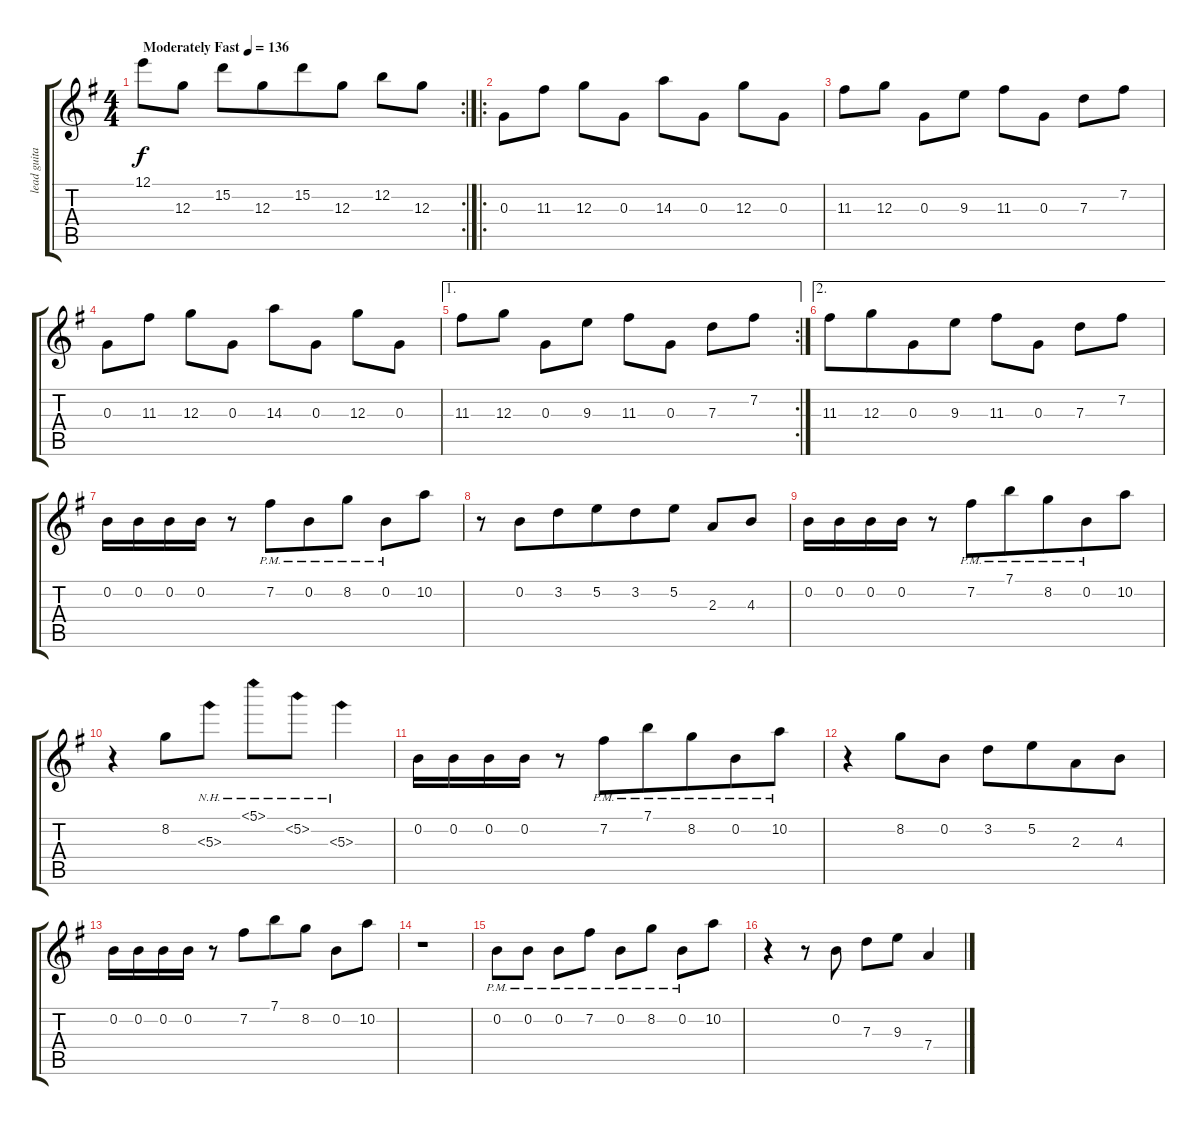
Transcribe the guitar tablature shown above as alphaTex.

\track ("lead guitar" "lead guita") {instrument overdrivenguitar}
\staff {score tabs}
\tuning (E4 B3 G3 D3 A2 E2) {hide}
\rc 2
\ts (4 4)
\tempo (136 "Moderately Fast")
\clef g2
\ks g
12.1.8{dy f instrument overdrivenguitar} 12.3.8 15.2.8 12.3.8{beam merge} 15.2.8 12.3.8 12.2.8 12.3.8 |
\ro
0.3.8{beam merge} 11.3.8 12.3.8 0.3.8 14.3.8 0.3.8 12.3.8 0.3.8 |
11.3.8 12.3.8 0.3.8 9.3.8 11.3.8 0.3.8 7.3.8{beam merge} 7.2.8 |
0.3.8{beam merge} 11.3.8 12.3.8 0.3.8 14.3.8 0.3.8 12.3.8 0.3.8 |
\ae 1
\rc 2
11.3.8 12.3.8 0.3.8 9.3.8 11.3.8 0.3.8 7.3.8{beam merge} 7.2.8 |
\ae 2
11.3.8 12.3.8{beam merge} 0.3.8 9.3.8 11.3.8{beam merge} 0.3.8 7.3.8 7.2.8 |
0.2.16 0.2.16 0.2.16 0.2.16 r.8{beam merge} 7.2{pm}.8{beam merge} 0.2{pm}.8{beam merge} 8.2{pm}.8 0.2{pm}.8{beam merge} 10.2.8 |
r.8{beam merge} 0.2.8{beam merge} 3.2.8 5.2.8{beam merge} 3.2.8 5.2.8 2.3.8 4.3.8 |
0.2.16{beam merge} 0.2.16 0.2.16 0.2.16 r.8 7.2{pm}.8{beam merge} 7.1{pm}.8 8.2{pm}.8{beam merge} 0.2{pm}.8{beam merge} 10.2.8 |
r.4{beam merge} 8.2.8 5.3{nh}.8 5.1{nh}.8 5.2{nh}.8 5.3{nh}.4 |
0.2.16{beam merge} 0.2.16 0.2.16 0.2.16 r.8 7.2{pm}.8{beam merge} 7.1{pm}.8 8.2{pm}.8{beam merge} 0.2{pm}.8{beam merge} 10.2{pm}.8 |
r.4{beam merge} 8.2.8 0.2.8 3.2.8 5.2.8{beam merge} 2.3.8 4.3.8 |
0.2.16 0.2.16 0.2.16 0.2.16 r.8{beam merge} 7.2.8{beam merge} 7.1.8 8.2.8 0.2.8{beam merge} 10.2.8 |
r.1 |
0.2{pm}.8 0.2{pm}.8 0.2{pm}.8 7.2{pm}.8 0.2{pm}.8{beam merge} 8.2{pm}.8 0.2{pm}.8 10.2.8 |
r.4{beam merge} r.8{beam merge} 0.2.8 7.3.8 9.3.8 7.4.4
